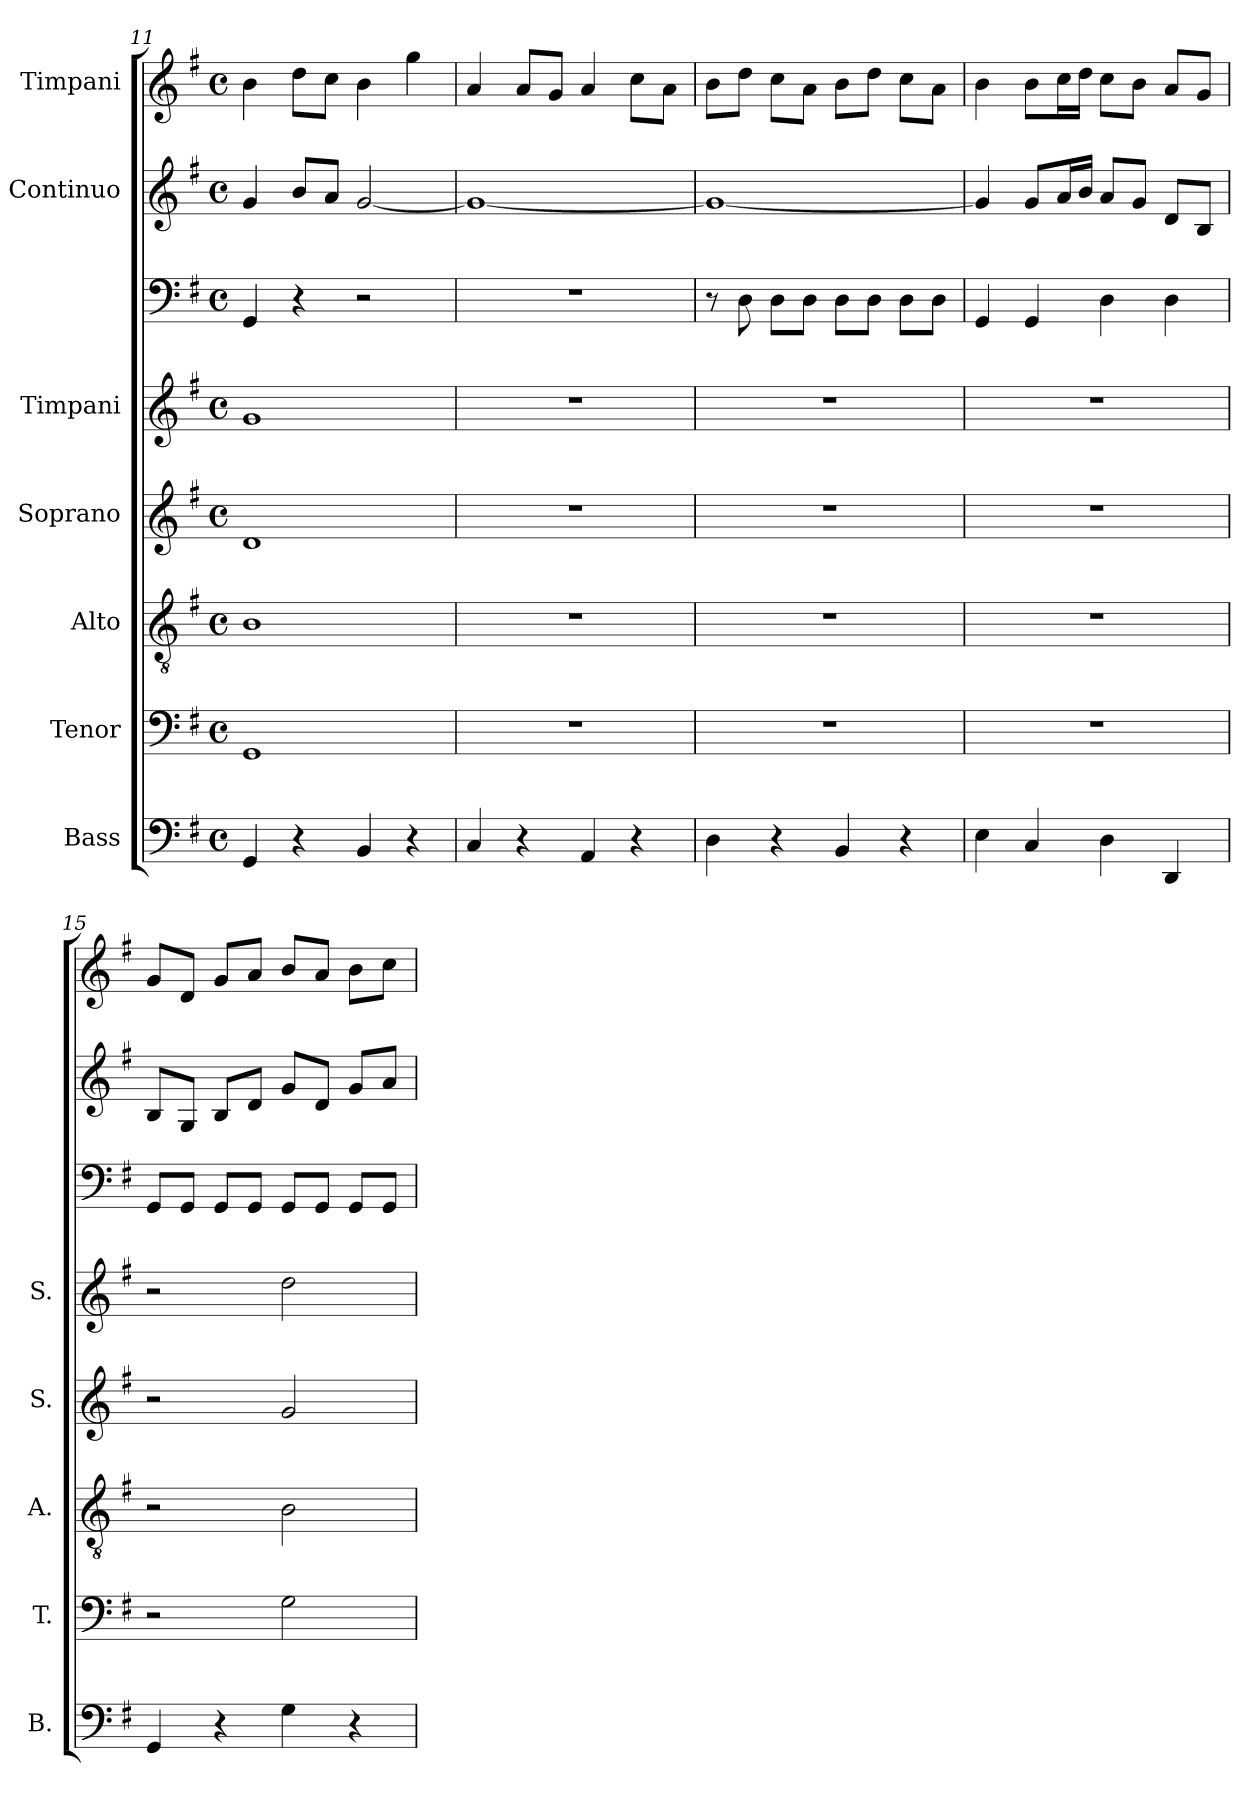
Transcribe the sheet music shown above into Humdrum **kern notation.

**kern	**kern	**kern	**kern	**kern	**kern	**kern	**kern
*part7	*part6	*part5	*part4	*part3	*part3	*part2	*part1
*staff8	*staff7	*staff6	*staff5	*staff4	*staff3	*staff2	*staff1
*I"Bass	*I"Tenor	*I"Alto	*I"Soprano	*I"Timpani	*	*I"Continuo	*I"Timpani
*I'B.	*I'T.	*I'A.	*I'S.	*I'S.	*	*	*
!!LO:PB:g=z
*clefF4	*clefF4	*clefGv2	*clefG2	*clefG2	*clefF4	*clefG2	*clefG2
*k[f#]	*k[f#]	*k[f#]	*k[f#]	*k[f#]	*k[f#]	*k[f#]	*k[f#]
*G:	*G:	*G:	*G:	*G:	*G:	*G:	*G:
*M4/4	*M4/4	*M4/4	*M4/4	*M4/4	*M4/4	*M4/4	*M4/4
*met(c)	*met(c)	*met(c)	*met(c)	*met(c)	*met(c)	*met(c)	*met(c)
=11	=11	=11	=11	=11	=11	=11	=11
4GG/	1GG	1B	1d	1g	4GG/	4g/	4b\
4r	.	.	.	.	4r	8b/L	8dd\L
.	.	.	.	.	.	8a/J	8cc\J
4BB/	.	.	.	.	2r	[2g/	4b\
4r	.	.	.	.	.	.	4gg\
=12	=12	=12	=12	=12	=12	=12	=12
4C/	1r	1r	1r	1r	1r	1g_	4a/
4r	.	.	.	.	.	.	8a/L
.	.	.	.	.	.	.	8g/J
4AA/	.	.	.	.	.	.	4a/
4r	.	.	.	.	.	.	8cc\L
.	.	.	.	.	.	.	8a\J
=13	=13	=13	=13	=13	=13	=13	=13
4D\	1r	1r	1r	1r	8r	1g_	8b\L
.	.	.	.	.	8D\	.	8dd\J
4r	.	.	.	.	8D\L	.	8cc\L
.	.	.	.	.	8D\J	.	8a\J
4BB/	.	.	.	.	8D\L	.	8b\L
.	.	.	.	.	8D\J	.	8dd\J
4r	.	.	.	.	8D\L	.	8cc\L
.	.	.	.	.	8D\J	.	8a\J
=14	=14	=14	=14	=14	=14	=14	=14
4E\	1r	1r	1r	1r	4GG/	4g/]	4b\
4C/	.	.	.	.	4GG/	8g/L	8b\L
.	.	.	.	.	.	16a/L	16cc\L
.	.	.	.	.	.	16b/JJ	16dd\JJ
4D\	.	.	.	.	4D\	8a/L	8cc\L
.	.	.	.	.	.	8g/J	8b\J
4DD/	.	.	.	.	4D\	8d/L	8a/L
.	.	.	.	.	.	8B/J	8g/J
=15	=15	=15	=15	=15	=15	=15	=15
4GG/	2r	2r	2r	2r	8GG/L	8B/L	8g/L
.	.	.	.	.	8GG/J	8G/J	8d/J
4r	.	.	.	.	8GG/L	8B/L	8g/L
.	.	.	.	.	8GG/J	8d/J	8a/J
4G\	2G\	2B\	2g/	2dd\	8GG/L	8g/L	8b/L
.	.	.	.	.	8GG/J	8d/J	8a/J
4r	.	.	.	.	8GG/L	8g/L	8b\L
.	.	.	.	.	8GG/J	8a/J	8cc\J
=	=	=	=	=	=	=	=
*-	*-	*-	*-	*-	*-	*-	*-
